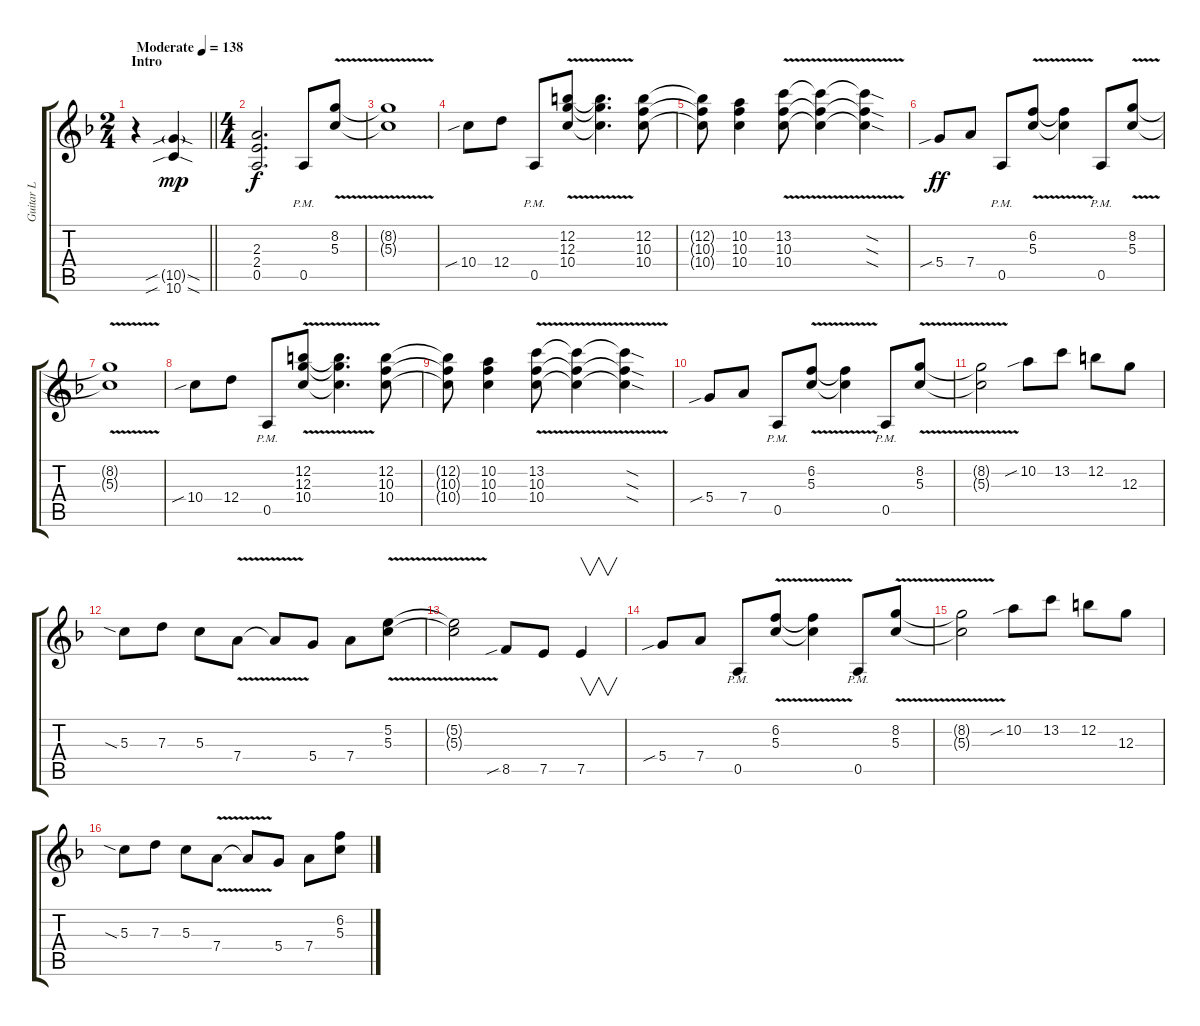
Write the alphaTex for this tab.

\track ("Guitar L" "Guitar L") {instrument overdrivenguitar}
\staff {score tabs}
\tuning (E4 B3 G3 D3 A2 D2) {hide}
\ts (2 4)
\section ("" "Intro")
\tempo (138 "Moderate")
\clef g2
\barLineRight lightlight
\ks f
r.4{dy mp instrument overdrivenguitar} (10.5{sib sod g} 10.6{sib sod}).4 |
\ts (4 4)
(2.3 2.4 0.5).2{d dy f} 0.5{pm}.8 (8.2{v} 5.3{v}).8 |
(8.2{v t} 5.3{v t}).1 |
10.4{sib}.8 12.4.8 0.5{pm}.8 (12.2{v} 12.3{v} 10.4{v}).8 (12.2{v t} 12.3{v t} 10.4{v t}).4{d} (12.2 10.3 10.4).8 |
(12.2{t} 10.3{t} 10.4{t}).8 (10.2 10.3 10.4).4 (13.2{v} 10.3{v} 10.4{v}).8 (13.2{v t} 10.3{v t} 10.4{v t}).4 (13.2{sod t} 10.3{sod t} 10.4{sod t}).4 |
5.4{sib}.8{dy ff} 7.4.8 0.5{pm}.8 (6.2{v} 5.3{v}).8 (6.2{v t} 5.3{v t}).4 0.5{pm}.8 (8.2{v} 5.3{v}).8 |
(8.2{v t} 5.3{v t}).1 |
10.4{sib}.8 12.4.8 0.5{pm}.8 (12.2{v} 12.3{v} 10.4{v}).8 (12.2{v t} 12.3{v t} 10.4{v t}).4{d} (12.2 10.3 10.4).8 |
(12.2{t} 10.3{t} 10.4{t}).8 (10.2 10.3 10.4).4 (13.2{v} 10.3{v} 10.4{v}).8 (13.2{v t} 10.3{v t} 10.4{v t}).4 (13.2{sod t} 10.3{sod t} 10.4{sod t}).4 |
5.4{sib}.8 7.4.8 0.5{pm}.8 (6.2{v} 5.3{v}).8 (6.2{v t} 5.3{v t}).4 0.5{pm}.8 (8.2{v} 5.3{v}).8 |
(8.2{v t} 5.3{v t}).2 10.2{sib}.8 13.2.8 12.2.8 12.3.8 |
5.3{sia}.8 7.3.8 5.3.8 7.4{v}.8 7.4{v t}.8 5.4.8 7.4.8 (5.2{v} 5.3{v}).8 |
(5.2{v t} 5.3{v t}).2 8.5{sib}.8 7.5.8 7.5.4{v} |
5.4{sib}.8 7.4.8 0.5{pm}.8 (6.2{v} 5.3{v}).8 (6.2{v t} 5.3{v t}).4 0.5{pm}.8 (8.2{v} 5.3{v}).8 |
(8.2{v t} 5.3{v t}).2 10.2{sib}.8 13.2.8 12.2.8 12.3.8 |
5.3{sia}.8 7.3.8 5.3.8 7.4{v}.8 7.4{v t}.8 5.4.8 7.4.8 (6.2 5.3).8
